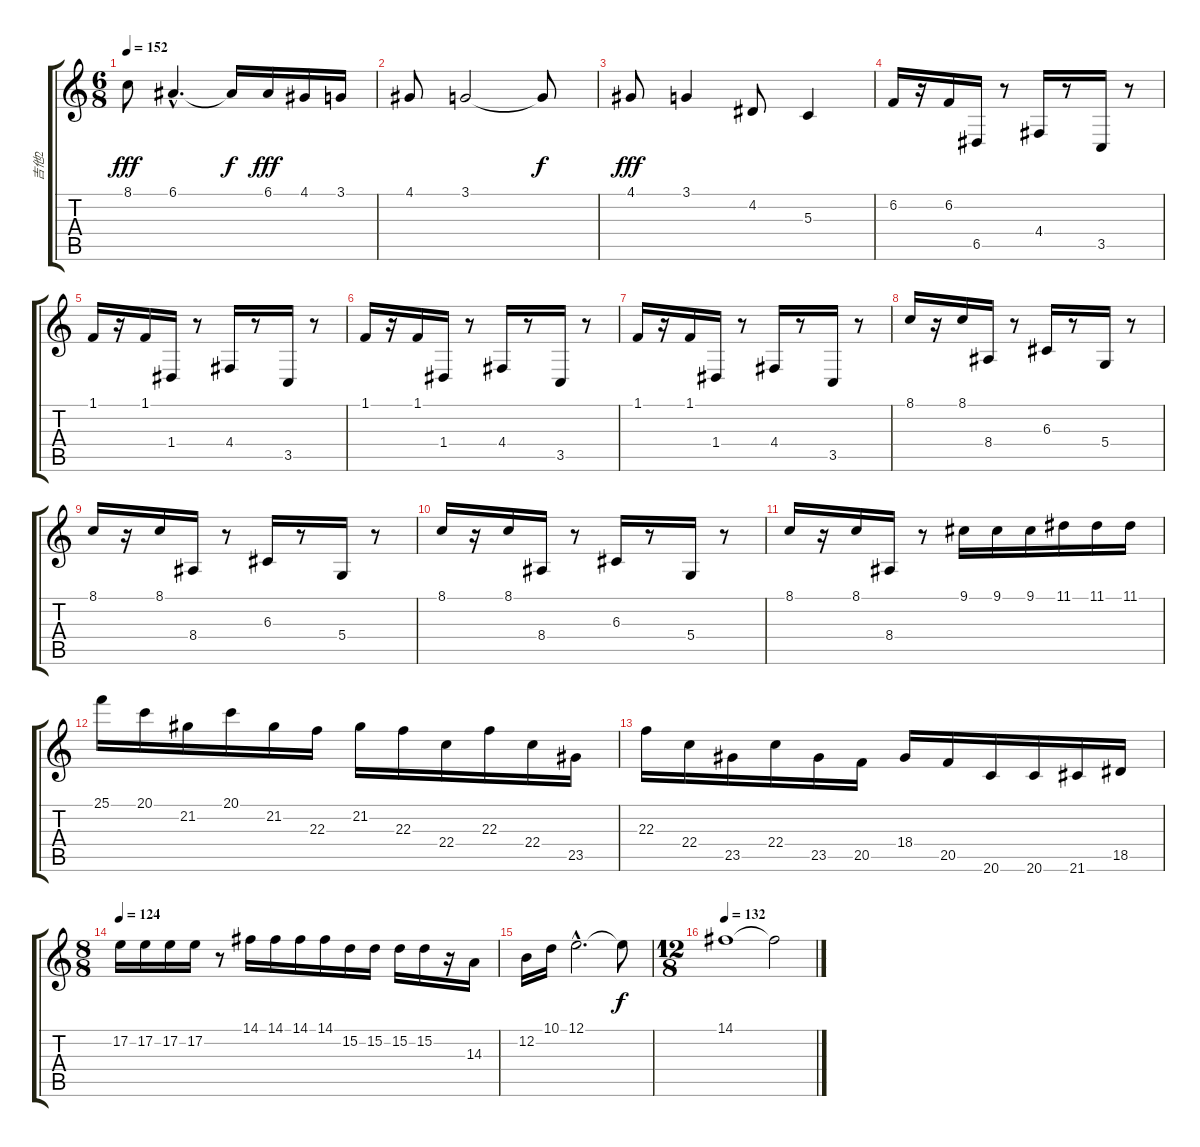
\track ("吉他2" "吉他2") {instrument stringensemble1}
\staff {score tabs}
\tuning (E4 B3 G3 D3 A2 E2) {hide}
\ts (6 8)
\tempo 152
\clef g2
\ks c
8.1.8{dy fff} 6.1{hac}.4{d} 6.1{t}.16{dy f} 6.1.16{dy fff} 4.1.16 3.1.16 |
4.1.8 3.1.2 3.1{t}.8{dy f} |
4.1.8{dy fff} 3.1.4 4.2.8 5.3.4 |
6.2.16 r.16 6.2.16 6.5.16 r.8 4.4.16 r.8 3.5.16 r.8 |
1.1.16 r.16 1.1.16 1.4.16 r.8 4.4.16 r.8 3.5.16 r.8 |
1.1.16 r.16 1.1.16 1.4.16 r.8 4.4.16 r.8 3.5.16 r.8 |
1.1.16 r.16 1.1.16 1.4.16 r.8 4.4.16 r.8 3.5.16 r.8 |
8.1.16 r.16 8.1.16 8.4.16 r.8 6.3.16 r.8 5.4.16 r.8 |
8.1.16 r.16 8.1.16 8.4.16 r.8 6.3.16 r.8 5.4.16 r.8 |
8.1.16 r.16 8.1.16 8.4.16 r.8 6.3.16 r.8 5.4.16 r.8 |
8.1.16 r.16 8.1.16 8.4.16 r.8 9.1.16 9.1.16 9.1.16 11.1.16 11.1.16 11.1.16 |
25.1.16 20.1.16 21.2.16 20.1.16 21.2.16 22.3.16 21.2.16 22.3.16 22.4.16 22.3.16 22.4.16 23.5.16 |
22.3.16 22.4.16 23.5.16 22.4.16 23.5.16 20.5.16 18.4.16 20.5.16 20.6.16 20.6.16 21.6.16 18.5.16 |
\ts (8 8)
\tempo 124
17.2.16 17.2.16 17.2.16 17.2.16 r.8 14.1.16 14.1.16 14.1.16 14.1.16 15.2.16 15.2.16 15.2.16 15.2.16 r.16 14.3.16 |
12.2.16 10.1.16 12.1{hac}.2{d} 12.1{t}.8{dy f} |
\ts (12 8)
\tempo 132
14.1.1 14.1{t}.2
